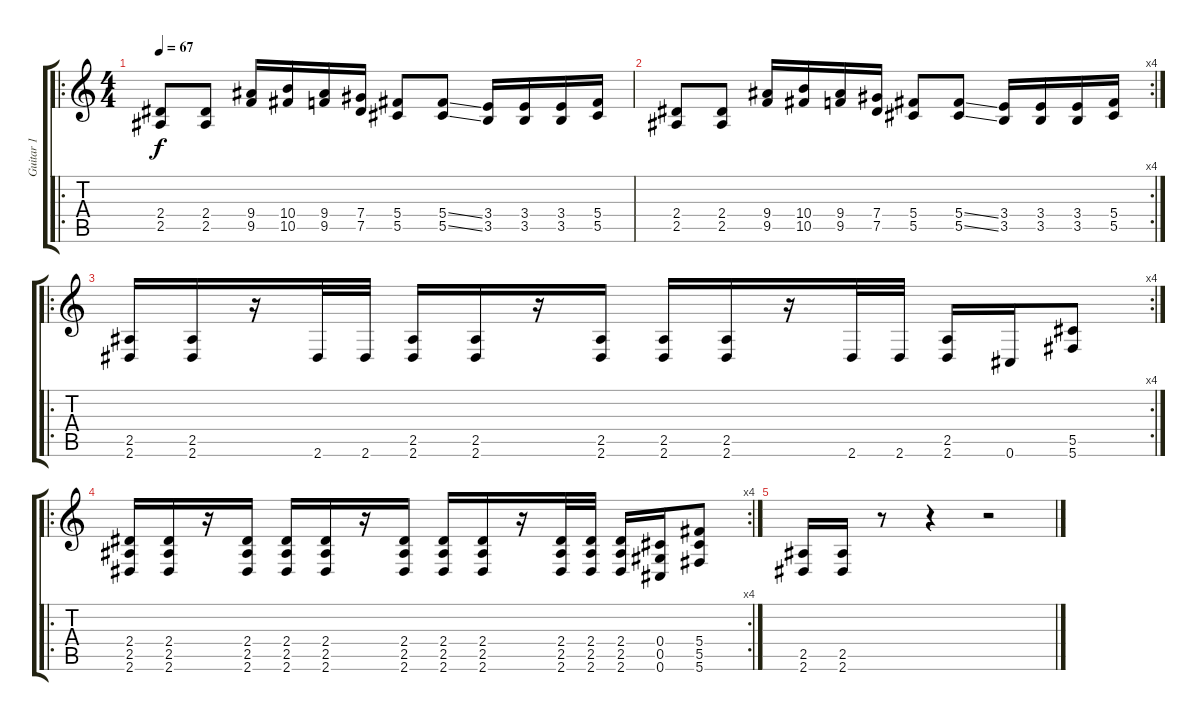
\track ("Guitar 1" "Guitar 1") {instrument distortionguitar}
\staff {score tabs}
\tuning (Eb4 Bb3 Gb3 Db3 Ab2 Db2) {hide}
\ro
\ts (4 4)
\tempo 67
\clef g2
\ks c
(2.4 2.5).8{dy f} (2.4 2.5).8 (9.4 9.5).16 (10.4 10.5).16 (9.4 9.5).16 (7.4 7.5).16 (5.4 5.5).8 (5.4{ss} 5.5{ss}).8 (3.4 3.5).16 (3.4 3.5).16 (3.4 3.5).16 (5.4 5.5).16 |
\rc 4
(2.4 2.5).8 (2.4 2.5).8 (9.4 9.5).16 (10.4 10.5).16 (9.4 9.5).16 (7.4 7.5).16 (5.4 5.5).8 (5.4{ss} 5.5{ss}).8 (3.4 3.5).16 (3.4 3.5).16 (3.4 3.5).16 (5.4 5.5).16 |
\ro
\rc 4
(2.5 2.6).16 (2.5 2.6).16 r.16 2.6.32 2.6.32 (2.5 2.6).16 (2.5 2.6).16 r.16 (2.5 2.6).16 (2.5 2.6).16 (2.5 2.6).16 r.16 2.6.32 2.6.32 (2.5 2.6).16 0.6.16 (5.5 5.6).8 |
\ro
\rc 4
(2.4 2.5 2.6).16 (2.4 2.5 2.6).16 r.16 (2.4 2.5 2.6).16 (2.4 2.5 2.6).16 (2.4 2.5 2.6).16 r.16 (2.4 2.5 2.6).16 (2.4 2.5 2.6).16 (2.4 2.5 2.6).16 r.16 (2.4 2.5 2.6).32 (2.4 2.5 2.6).32 (2.4 2.5 2.6).16 (0.4 0.5 0.6).16 (5.4 5.5 5.6).8 |
(2.5 2.6).16 (2.5 2.6).16 r.8 r.4 r.2
